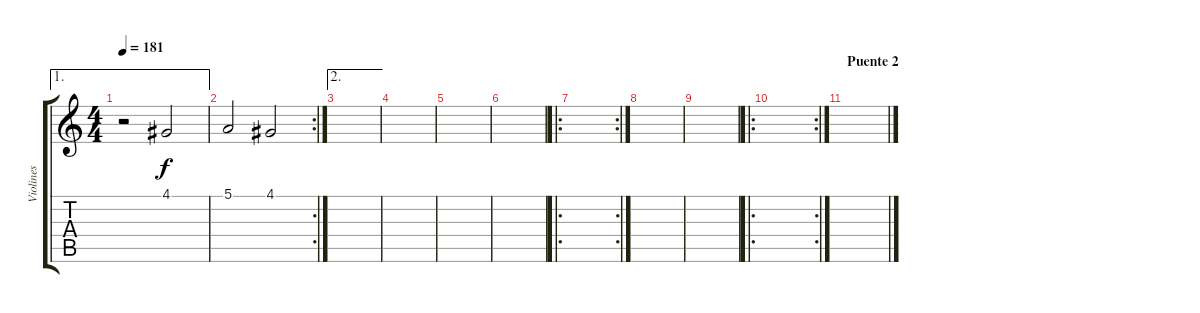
\track ("Violines" "Violines") {instrument violin}
\staff {score tabs}
\tuning (E4 B3 G3 D3 A2 E2) {hide}
\ae 1
\ts (4 4)
\tempo 181
\clef g2
\ks c
r.2{dy f} 4.1.2 |
\rc 2
5.1.2 4.1.2 |
\ae 2
|
|
|
|
\ro
\rc 2
|
|
|
\ro
\rc 2
|
\section ("" "Puente 2")
